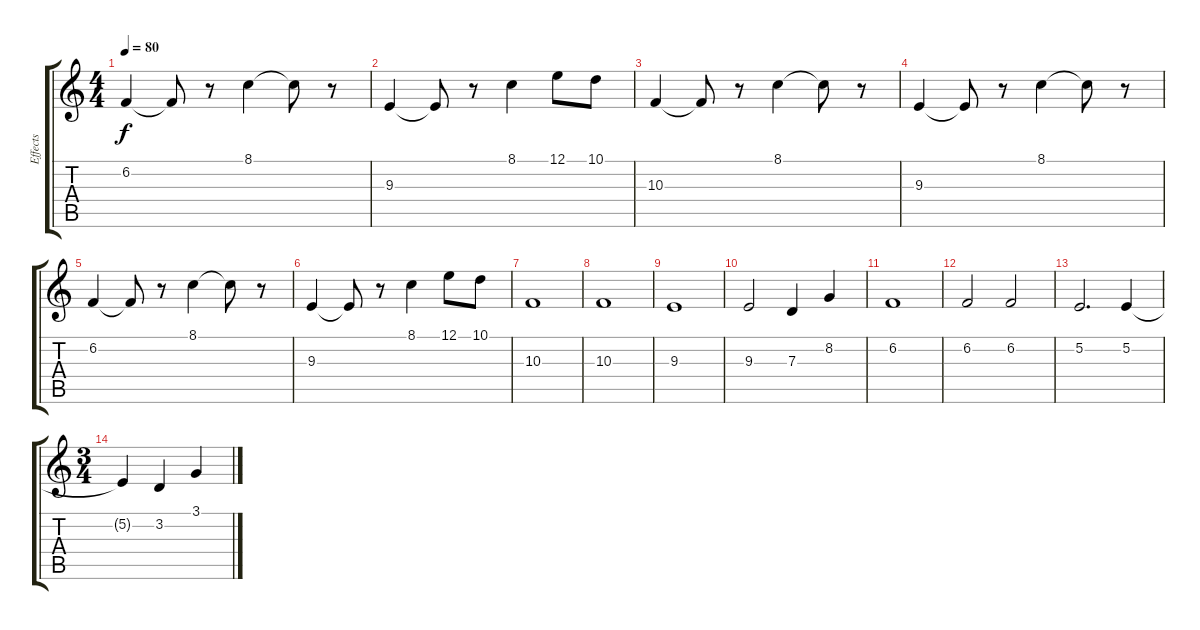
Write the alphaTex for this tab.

\track ("Effects" "Effects") {instrument fx7echoes}
\staff {score tabs}
\tuning (E4 B3 G3 D3 A2 E2) {hide}
\ts (4 4)
\tempo 80
\clef g2
\ks c
6.2.4{dy f} 6.2{t}.8 r.8 8.1.4 8.1{t}.8 r.8 |
9.3.4 9.3{t}.8 r.8 8.1.4 12.1.8 10.1.8 |
10.3.4 10.3{t}.8 r.8 8.1.4 8.1{t}.8 r.8 |
9.3.4 9.3{t}.8 r.8 8.1.4 8.1{t}.8 r.8 |
6.2.4 6.2{t}.8 r.8 8.1.4 8.1{t}.8 r.8 |
9.3.4 9.3{t}.8 r.8 8.1.4 12.1.8 10.1.8 |
10.3.1 |
10.3.1 |
9.3.1 |
9.3.2 7.3.4 8.2.4 |
6.2.1 |
6.2.2 6.2.2 |
5.2.2{d} 5.2.4 |
\ts (3 4)
5.2{t}.4 3.2.4 3.1.4
